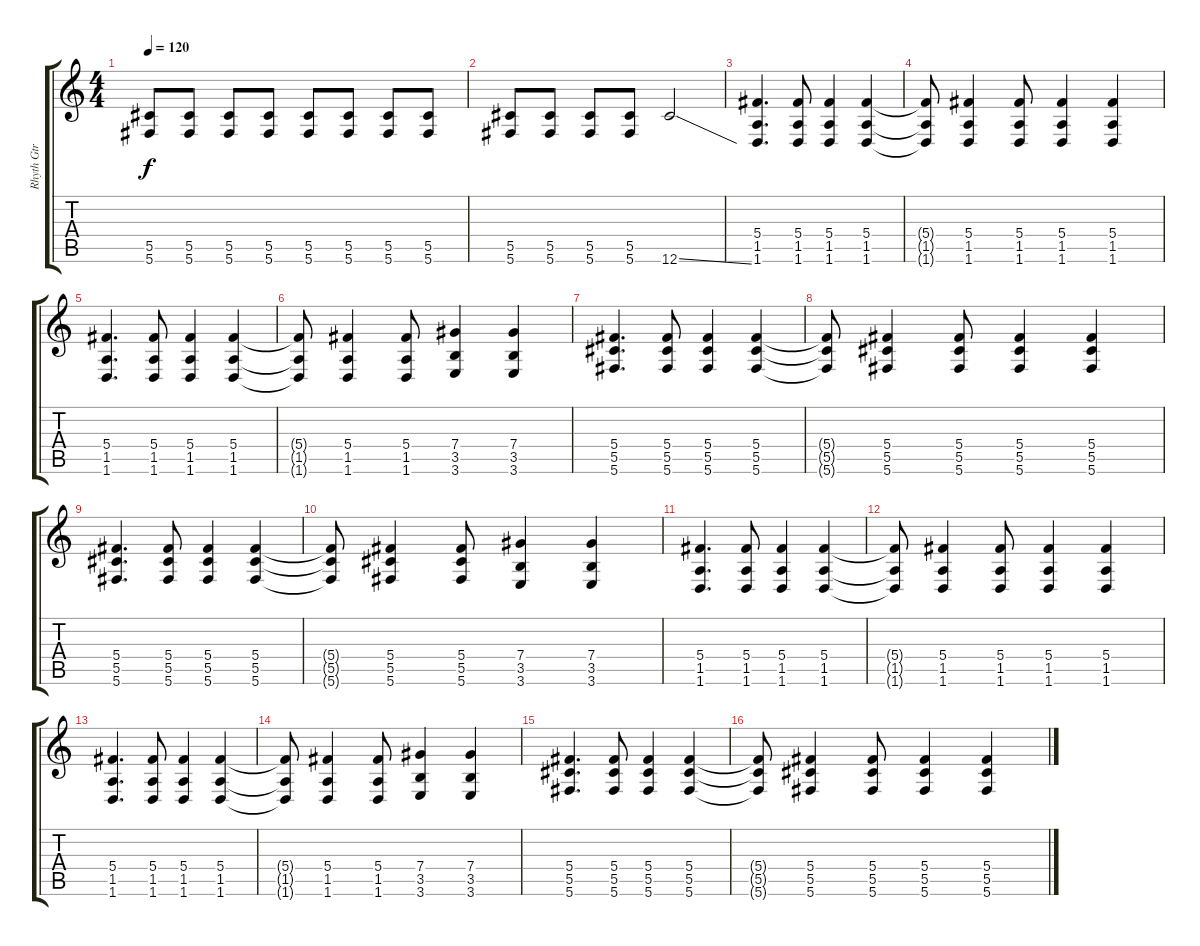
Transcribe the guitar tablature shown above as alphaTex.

\track ("Rhyth Gtr L" "Rhyth Gtr ") {instrument distortionguitar}
\staff {score tabs}
\tuning (Eb4 Ab3 Gb3 Db3 Ab2 Db2) {hide}
\ts (4 4)
\tempo 120
\clef g2
\ks c
(5.5 5.6).8{dy f} (5.5 5.6).8 (5.5 5.6).8 (5.5 5.6).8 (5.5 5.6).8 (5.5 5.6).8 (5.5 5.6).8 (5.5 5.6).8 |
(5.5 5.6).8 (5.5 5.6).8 (5.5 5.6).8 (5.5 5.6).8 12.6{ss}.2 |
(5.4 1.5 1.6).4{d} (5.4 1.5 1.6).8 (5.4 1.5 1.6).4 (5.4 1.5 1.6).4 |
(5.4{t} 1.5{t} 1.6{t}).8 (5.4 1.5 1.6).4 (5.4 1.5 1.6).8 (5.4 1.5 1.6).4 (5.4 1.5 1.6).4 |
(5.4 1.5 1.6).4{d} (5.4 1.5 1.6).8 (5.4 1.5 1.6).4 (5.4 1.5 1.6).4 |
(5.4{t} 1.5{t} 1.6{t}).8 (5.4 1.5 1.6).4 (5.4 1.5 1.6).8 (7.4 3.5 3.6).4 (7.4 3.5 3.6).4 |
(5.4 5.5 5.6).4{d} (5.4 5.5 5.6).8 (5.4 5.5 5.6).4 (5.4 5.5 5.6).4 |
(5.4{t} 5.5{t} 5.6{t}).8 (5.4 5.5 5.6).4 (5.4 5.5 5.6).8 (5.4 5.5 5.6).4 (5.4 5.5 5.6).4 |
(5.4 5.5 5.6).4{d} (5.4 5.5 5.6).8 (5.4 5.5 5.6).4 (5.4 5.5 5.6).4 |
(5.4{t} 5.5{t} 5.6{t}).8 (5.4 5.5 5.6).4 (5.4 5.5 5.6).8 (7.4 3.5 3.6).4 (7.4 3.5 3.6).4 |
(5.4 1.5 1.6).4{d} (5.4 1.5 1.6).8 (5.4 1.5 1.6).4 (5.4 1.5 1.6).4 |
(5.4{t} 1.5{t} 1.6{t}).8 (5.4 1.5 1.6).4 (5.4 1.5 1.6).8 (5.4 1.5 1.6).4 (5.4 1.5 1.6).4 |
(5.4 1.5 1.6).4{d} (5.4 1.5 1.6).8 (5.4 1.5 1.6).4 (5.4 1.5 1.6).4 |
(5.4{t} 1.5{t} 1.6{t}).8 (5.4 1.5 1.6).4 (5.4 1.5 1.6).8 (7.4 3.5 3.6).4 (7.4 3.5 3.6).4 |
(5.4 5.5 5.6).4{d} (5.4 5.5 5.6).8 (5.4 5.5 5.6).4 (5.4 5.5 5.6).4 |
(5.4{t} 5.5{t} 5.6{t}).8 (5.4 5.5 5.6).4 (5.4 5.5 5.6).8 (5.4 5.5 5.6).4 (5.4 5.5 5.6).4
